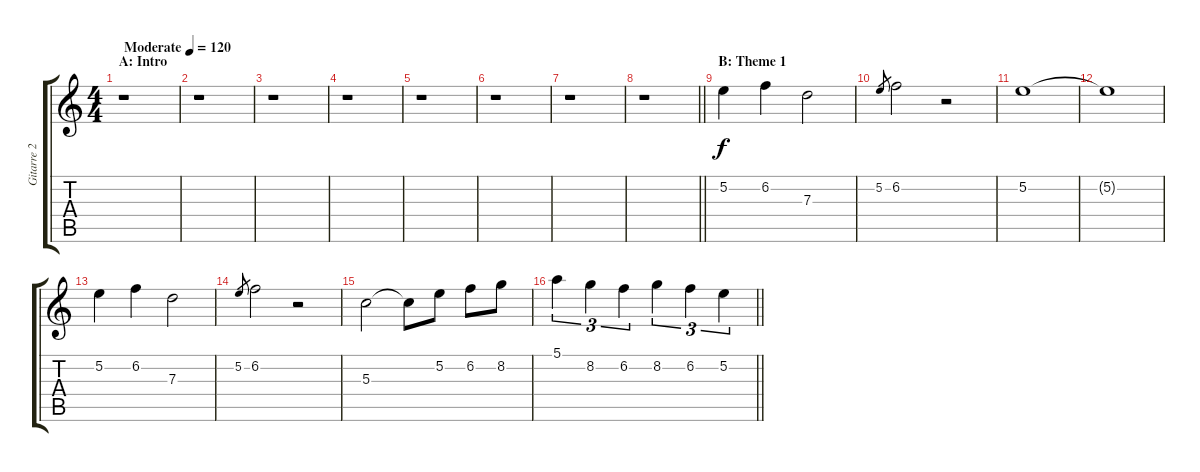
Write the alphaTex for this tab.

\track ("Gitarre 2" "Gitarre 2") {instrument acousticguitarsteel}
\staff {score tabs}
\tuning (E4 B3 G3 D3 A2 E2) {hide}
\ts (4 4)
\section ("" "A: Intro")
\tempo (120 "Moderate")
\clef g2
\ks c
r.1{dy f instrument acousticguitarsteel} |
r.1 |
r.1 |
r.1 |
r.1 |
r.1 |
r.1 |
\barLineRight lightlight
r.1 |
\section ("" "B: Theme 1")
5.2.4 6.2.4 7.3.2 |
5.2.8{gr} 6.2.2 r.2 |
5.2.1 |
5.2{t}.1 |
5.2.4 6.2.4 7.3.2 |
5.2.8{gr} 6.2.2 r.2 |
5.3.2 5.3{t}.8 5.2.8 6.2.8 8.2.8 |
\barLineRight lightlight
5.1.4{tu (3 2)} 8.2.4{tu (3 2)} 6.2.4{tu (3 2)} 8.2.4{tu (3 2)} 6.2.4{tu (3 2)} 5.2.4{tu (3 2)}
